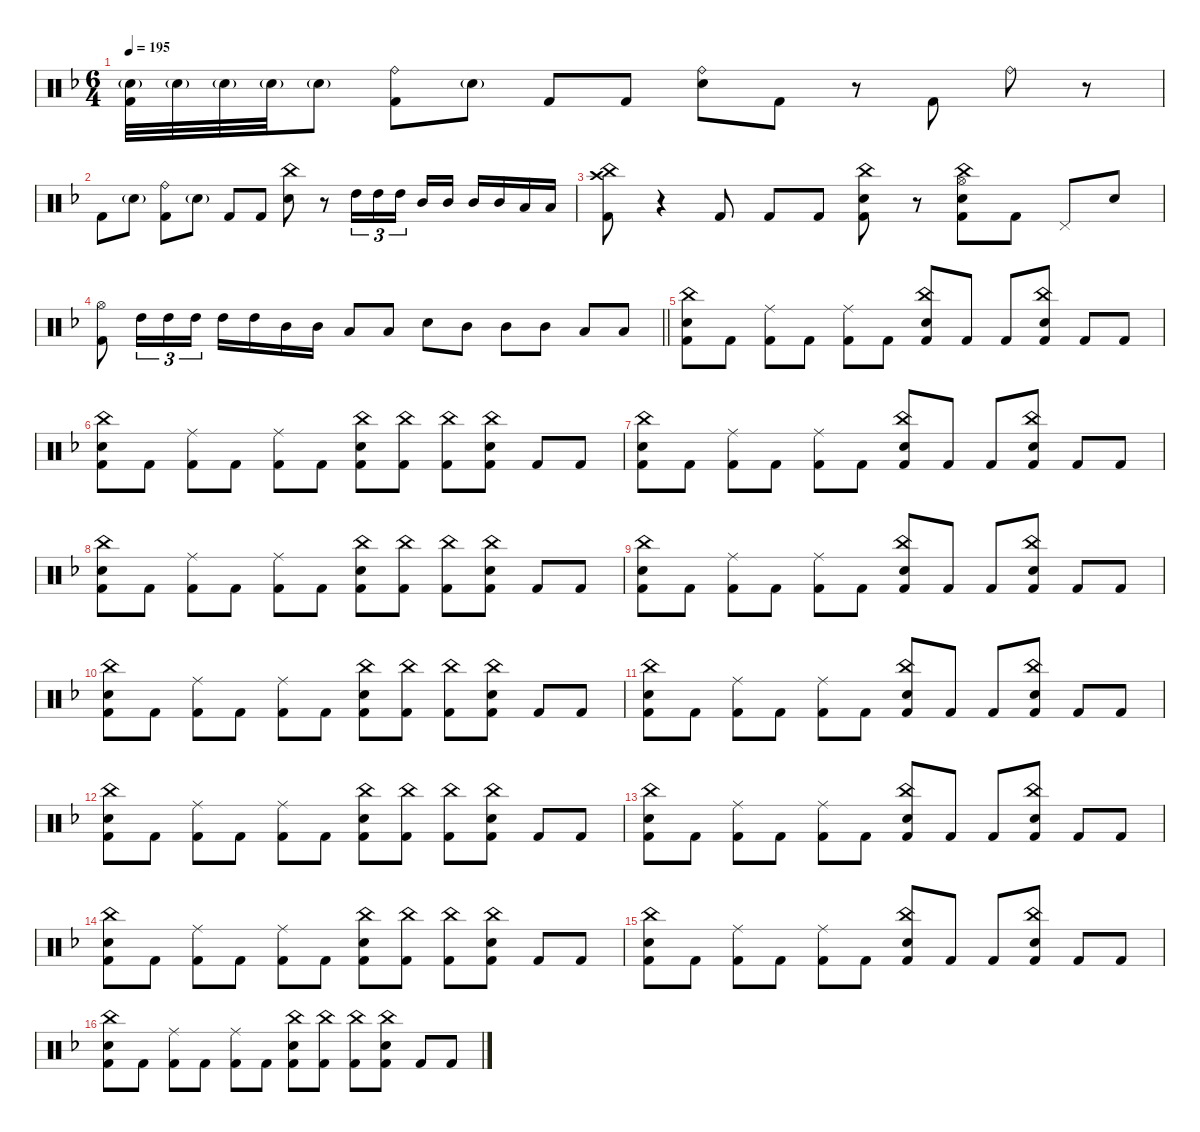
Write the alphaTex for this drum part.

\defaultSystemsLayout 4
\hideDynamics
\bracketExtendMode nobrackets
\singleTrackTrackNamePolicy hidden
\multiTrackTrackNamePolicy hidden
\firstSystemTrackNameMode fullname
\firstSystemTrackNameOrientation horizontal
\otherSystemsTrackNameOrientation horizontal
\track ("Drums" "drm.") {instrument percussion}
\staff {score}
\articulation defaults
\ts (6 4)
\tempo 195
\clef neutral
\ks dminor
("Snare (hit) 2"{g acc forcenatural} "Kick (hit) 2"{acc forcenatural}).32{dy mf beam Down} "Snare (hit) 2"{g acc forcenatural}.32{beam Down} "Snare (hit) 2"{g acc forcenatural}.32{beam Down} "Snare (hit) 2"{g acc forcenatural}.32{beam Down} "Snare (hit) 2"{g acc forcenatural}.8{beam Down} ("Ride (bell)"{acc forcenatural} "Kick (hit) 2"{acc forcenatural}).8{beam Down} "Snare (hit) 2"{g acc forcenatural}.8{beam Up} "Kick (hit) 2"{acc forcenatural}.8{beam Up} "Kick (hit) 2"{acc forcenatural}.8{beam Up} ("Ride (bell)"{acc forcenatural} "Snare (hit) 2"{acc forcenatural}).8{beam Down} "Kick (hit) 2"{acc forcenatural}.8{beam Down} r.8{beam Down} "Kick (hit) 2"{acc forcenatural}.8{beam Down} "Ride (bell)"{acc forcenatural}.8{beam Down} r.8{beam Down} |
"Kick (hit) 2"{acc forcenatural}.8{beam Down} "Snare (hit) 2"{g acc forcenatural}.8{beam Down} ("Ride (bell)"{acc forcenatural} "Kick (hit) 2"{acc forcenatural}).8{beam Down} "Snare (hit) 2"{g acc forcenatural}.8{beam Up} "Kick (hit) 2"{acc forcenatural}.8{beam Up} "Kick (hit) 2"{acc forcenatural}.8{beam Up} ("China (hit)"{acc forcenatural} "Snare (hit) 2"{acc forcenatural}).8{beam Down} r.8{beam Down} "High Tom (hit)"{acc forcenatural}.16{tu (3 2) dy ff beam Down} "High Tom (hit)"{acc forcenatural}.16{tu (3 2) beam Down} "High Tom (hit)"{acc forcenatural}.16{tu (3 2) beam Down} "Mid Tom (hit)"{acc forcenatural}.16{beam Up} "Mid Tom (hit)"{acc forcenatural}.16{beam Up} "Mid Tom (hit)"{acc forcenatural}.16{beam Up} "Mid Tom (hit)"{acc forcenatural}.16{beam Up} "Low Tom (hit)"{acc forcenatural}.16{beam Up} "Low Tom (hit)"{acc forcenatural}.16{beam Up} |
("China (hit)"{acc forcenatural} "Crash high (hit)"{acc forcenatural} "Kick (hit) 2"{acc forcenatural}).8{beam Down} r.4{beam Down} "Kick (hit) 2"{acc forcenatural}.8{beam Up} "Kick (hit) 2"{acc forcenatural}.8{beam Up} "Kick (hit) 2"{acc forcenatural}.8{beam Up} ("China (hit)"{acc forcenatural} "Snare (hit) 2"{acc forcenatural} "Kick (hit) 2"{acc forcenatural}).8{beam Down} r.8{beam Down} ("China (hit)"{acc forcenatural} "Hi-Hat (open)"{acc forcenatural} "Snare (hit) 2"{acc forcenatural} "Kick (hit) 2"{acc forcenatural}).8{beam Down} "Kick (hit) 2"{acc forcenatural}.8{beam Up} "Pedal Hi-Hat (hit)"{acc forcenatural}.8{beam Up} "Snare (hit) 2"{acc forcenatural}.8{beam Up} |
\barLineRight lightlight
("Hi-Hat (open)"{acc forcenatural} "Kick (hit) 2"{acc forcenatural}).8{beam Down} "High Tom (hit)"{acc forcenatural}.16{tu (3 2) beam Down} "High Tom (hit)"{acc forcenatural}.16{tu (3 2) beam Down} "High Tom (hit)"{acc forcenatural}.16{tu (3 2) beam Down} "High Tom (hit)"{acc forcenatural}.16{beam Down} "High Tom (hit)"{acc forcenatural}.16{beam Down} "Mid Tom (hit)"{acc forcenatural}.16{beam Up} "Mid Tom (hit)"{acc forcenatural}.16{beam Up} "Low Tom (hit)"{acc forcenatural}.8{beam Up} "Low Tom (hit)"{acc forcenatural}.8{beam Up} "Snare (hit) 2"{acc forcenatural}.8{beam Down} "Mid Tom (hit)"{acc forcenatural}.8{beam Down} "Mid Tom (hit)"{acc forcenatural}.8{beam Down} "Mid Tom (hit)"{acc forcenatural}.8{beam Up} "Low Tom (hit)"{acc forcenatural}.8{beam Up} "Low Tom (hit)"{acc forcenatural}.8{beam Up} |
("China (hit)"{acc forcenatural} "Snare (hit) 2"{acc forcenatural} "Kick (hit) 2"{acc forcenatural}).8{dy f beam Down} "Kick (hit) 2"{acc forcenatural}.8{beam Down} ("Ride (middle)"{acc forcenatural} "Kick (hit) 2"{acc forcenatural}).8{beam Down} "Kick (hit) 2"{acc forcenatural}.8{beam Down} ("Ride (middle)"{acc forcenatural} "Kick (hit) 2"{acc forcenatural}).8{beam Down} "Kick (hit) 2"{acc forcenatural}.8{beam Down} ("China (hit)"{acc forcenatural} "Snare (hit) 2"{acc forcenatural} "Kick (hit) 2"{acc forcenatural}).8{beam Up} "Kick (hit) 2"{acc forcenatural}.8{beam Up} "Kick (hit) 2"{acc forcenatural}.8{beam Up} ("China (hit)"{acc forcenatural} "Snare (hit) 2"{acc forcenatural} "Kick (hit) 2"{acc forcenatural}).8{beam Up} "Kick (hit) 2"{acc forcenatural}.8{beam Up} "Kick (hit) 2"{acc forcenatural}.8{beam Up} |
("China (hit)"{acc forcenatural} "Snare (hit) 2"{acc forcenatural} "Kick (hit) 2"{acc forcenatural}).8{beam Down} "Kick (hit) 2"{acc forcenatural}.8{beam Down} ("Ride (middle)"{acc forcenatural} "Kick (hit) 2"{acc forcenatural}).8{beam Down} "Kick (hit) 2"{acc forcenatural}.8{beam Down} ("Ride (middle)"{acc forcenatural} "Kick (hit) 2"{acc forcenatural}).8{beam Down} "Kick (hit) 2"{acc forcenatural}.8{beam Down} ("China (hit)"{acc forcenatural} "Snare (hit) 2"{acc forcenatural} "Kick (hit) 2"{acc forcenatural}).8{beam Down} ("China (hit)"{acc forcenatural} "Kick (hit) 2"{acc forcenatural}).8{beam Down} ("China (hit)"{acc forcenatural} "Kick (hit) 2"{acc forcenatural}).8{beam Down} ("China (hit)"{acc forcenatural} "Snare (hit) 2"{acc forcenatural} "Kick (hit) 2"{acc forcenatural}).8{beam Up} "Kick (hit) 2"{acc forcenatural}.8{beam Up} "Kick (hit) 2"{acc forcenatural}.8{beam Up} |
("China (hit)"{acc forcenatural} "Snare (hit) 2"{acc forcenatural} "Kick (hit) 2"{acc forcenatural}).8{beam Down} "Kick (hit) 2"{acc forcenatural}.8{beam Down} ("Ride (middle)"{acc forcenatural} "Kick (hit) 2"{acc forcenatural}).8{beam Down} "Kick (hit) 2"{acc forcenatural}.8{beam Down} ("Ride (middle)"{acc forcenatural} "Kick (hit) 2"{acc forcenatural}).8{beam Down} "Kick (hit) 2"{acc forcenatural}.8{beam Down} ("China (hit)"{acc forcenatural} "Snare (hit) 2"{acc forcenatural} "Kick (hit) 2"{acc forcenatural}).8{beam Up} "Kick (hit) 2"{acc forcenatural}.8{beam Up} "Kick (hit) 2"{acc forcenatural}.8{beam Up} ("China (hit)"{acc forcenatural} "Snare (hit) 2"{acc forcenatural} "Kick (hit) 2"{acc forcenatural}).8{beam Up} "Kick (hit) 2"{acc forcenatural}.8{beam Up} "Kick (hit) 2"{acc forcenatural}.8{beam Up} |
("China (hit)"{acc forcenatural} "Snare (hit) 2"{acc forcenatural} "Kick (hit) 2"{acc forcenatural}).8{beam Down} "Kick (hit) 2"{acc forcenatural}.8{beam Down} ("Ride (middle)"{acc forcenatural} "Kick (hit) 2"{acc forcenatural}).8{beam Down} "Kick (hit) 2"{acc forcenatural}.8{beam Down} ("Ride (middle)"{acc forcenatural} "Kick (hit) 2"{acc forcenatural}).8{beam Down} "Kick (hit) 2"{acc forcenatural}.8{beam Down} ("China (hit)"{acc forcenatural} "Snare (hit) 2"{acc forcenatural} "Kick (hit) 2"{acc forcenatural}).8{beam Down} ("China (hit)"{acc forcenatural} "Kick (hit) 2"{acc forcenatural}).8{beam Down} ("China (hit)"{acc forcenatural} "Kick (hit) 2"{acc forcenatural}).8{beam Down} ("China (hit)"{acc forcenatural} "Snare (hit) 2"{acc forcenatural} "Kick (hit) 2"{acc forcenatural}).8{beam Up} "Kick (hit) 2"{acc forcenatural}.8{beam Up} "Kick (hit) 2"{acc forcenatural}.8{beam Up} |
("China (hit)"{acc forcenatural} "Snare (hit) 2"{acc forcenatural} "Kick (hit) 2"{acc forcenatural}).8{beam Down} "Kick (hit) 2"{acc forcenatural}.8{beam Down} ("Ride (middle)"{acc forcenatural} "Kick (hit) 2"{acc forcenatural}).8{beam Down} "Kick (hit) 2"{acc forcenatural}.8{beam Down} ("Ride (middle)"{acc forcenatural} "Kick (hit) 2"{acc forcenatural}).8{beam Down} "Kick (hit) 2"{acc forcenatural}.8{beam Down} ("China (hit)"{acc forcenatural} "Snare (hit) 2"{acc forcenatural} "Kick (hit) 2"{acc forcenatural}).8{beam Up} "Kick (hit) 2"{acc forcenatural}.8{beam Up} "Kick (hit) 2"{acc forcenatural}.8{beam Up} ("China (hit)"{acc forcenatural} "Snare (hit) 2"{acc forcenatural} "Kick (hit) 2"{acc forcenatural}).8{beam Up} "Kick (hit) 2"{acc forcenatural}.8{beam Up} "Kick (hit) 2"{acc forcenatural}.8{beam Up} |
("China (hit)"{acc forcenatural} "Snare (hit) 2"{acc forcenatural} "Kick (hit) 2"{acc forcenatural}).8{beam Down} "Kick (hit) 2"{acc forcenatural}.8{beam Down} ("Ride (middle)"{acc forcenatural} "Kick (hit) 2"{acc forcenatural}).8{beam Down} "Kick (hit) 2"{acc forcenatural}.8{beam Down} ("Ride (middle)"{acc forcenatural} "Kick (hit) 2"{acc forcenatural}).8{beam Down} "Kick (hit) 2"{acc forcenatural}.8{beam Down} ("China (hit)"{acc forcenatural} "Snare (hit) 2"{acc forcenatural} "Kick (hit) 2"{acc forcenatural}).8{beam Down} ("China (hit)"{acc forcenatural} "Kick (hit) 2"{acc forcenatural}).8{beam Down} ("China (hit)"{acc forcenatural} "Kick (hit) 2"{acc forcenatural}).8{beam Down} ("China (hit)"{acc forcenatural} "Snare (hit) 2"{acc forcenatural} "Kick (hit) 2"{acc forcenatural}).8{beam Up} "Kick (hit) 2"{acc forcenatural}.8{beam Up} "Kick (hit) 2"{acc forcenatural}.8{beam Up} |
("China (hit)"{acc forcenatural} "Snare (hit) 2"{acc forcenatural} "Kick (hit) 2"{acc forcenatural}).8{beam Down} "Kick (hit) 2"{acc forcenatural}.8{beam Down} ("Ride (middle)"{acc forcenatural} "Kick (hit) 2"{acc forcenatural}).8{beam Down} "Kick (hit) 2"{acc forcenatural}.8{beam Down} ("Ride (middle)"{acc forcenatural} "Kick (hit) 2"{acc forcenatural}).8{beam Down} "Kick (hit) 2"{acc forcenatural}.8{beam Down} ("China (hit)"{acc forcenatural} "Snare (hit) 2"{acc forcenatural} "Kick (hit) 2"{acc forcenatural}).8{beam Up} "Kick (hit) 2"{acc forcenatural}.8{beam Up} "Kick (hit) 2"{acc forcenatural}.8{beam Up} ("China (hit)"{acc forcenatural} "Snare (hit) 2"{acc forcenatural} "Kick (hit) 2"{acc forcenatural}).8{beam Up} "Kick (hit) 2"{acc forcenatural}.8{beam Up} "Kick (hit) 2"{acc forcenatural}.8{beam Up} |
("China (hit)"{acc forcenatural} "Snare (hit) 2"{acc forcenatural} "Kick (hit) 2"{acc forcenatural}).8{beam Down} "Kick (hit) 2"{acc forcenatural}.8{beam Down} ("Ride (middle)"{acc forcenatural} "Kick (hit) 2"{acc forcenatural}).8{beam Down} "Kick (hit) 2"{acc forcenatural}.8{beam Down} ("Ride (middle)"{acc forcenatural} "Kick (hit) 2"{acc forcenatural}).8{beam Down} "Kick (hit) 2"{acc forcenatural}.8{beam Down} ("China (hit)"{acc forcenatural} "Snare (hit) 2"{acc forcenatural} "Kick (hit) 2"{acc forcenatural}).8{beam Down} ("China (hit)"{acc forcenatural} "Kick (hit) 2"{acc forcenatural}).8{beam Down} ("China (hit)"{acc forcenatural} "Kick (hit) 2"{acc forcenatural}).8{beam Down} ("China (hit)"{acc forcenatural} "Snare (hit) 2"{acc forcenatural} "Kick (hit) 2"{acc forcenatural}).8{beam Up} "Kick (hit) 2"{acc forcenatural}.8{beam Up} "Kick (hit) 2"{acc forcenatural}.8{beam Up} |
("China (hit)"{acc forcenatural} "Snare (hit) 2"{acc forcenatural} "Kick (hit) 2"{acc forcenatural}).8{beam Down} "Kick (hit) 2"{acc forcenatural}.8{beam Down} ("Ride (middle)"{acc forcenatural} "Kick (hit) 2"{acc forcenatural}).8{beam Down} "Kick (hit) 2"{acc forcenatural}.8{beam Down} ("Ride (middle)"{acc forcenatural} "Kick (hit) 2"{acc forcenatural}).8{beam Down} "Kick (hit) 2"{acc forcenatural}.8{beam Down} ("China (hit)"{acc forcenatural} "Snare (hit) 2"{acc forcenatural} "Kick (hit) 2"{acc forcenatural}).8{beam Up} "Kick (hit) 2"{acc forcenatural}.8{beam Up} "Kick (hit) 2"{acc forcenatural}.8{beam Up} ("China (hit)"{acc forcenatural} "Snare (hit) 2"{acc forcenatural} "Kick (hit) 2"{acc forcenatural}).8{beam Up} "Kick (hit) 2"{acc forcenatural}.8{beam Up} "Kick (hit) 2"{acc forcenatural}.8{beam Up} |
("China (hit)"{acc forcenatural} "Snare (hit) 2"{acc forcenatural} "Kick (hit) 2"{acc forcenatural}).8{beam Down} "Kick (hit) 2"{acc forcenatural}.8{beam Down} ("Ride (middle)"{acc forcenatural} "Kick (hit) 2"{acc forcenatural}).8{beam Down} "Kick (hit) 2"{acc forcenatural}.8{beam Down} ("Ride (middle)"{acc forcenatural} "Kick (hit) 2"{acc forcenatural}).8{beam Down} "Kick (hit) 2"{acc forcenatural}.8{beam Down} ("China (hit)"{acc forcenatural} "Snare (hit) 2"{acc forcenatural} "Kick (hit) 2"{acc forcenatural}).8{beam Down} ("China (hit)"{acc forcenatural} "Kick (hit) 2"{acc forcenatural}).8{beam Down} ("China (hit)"{acc forcenatural} "Kick (hit) 2"{acc forcenatural}).8{beam Down} ("China (hit)"{acc forcenatural} "Snare (hit) 2"{acc forcenatural} "Kick (hit) 2"{acc forcenatural}).8{beam Up} "Kick (hit) 2"{acc forcenatural}.8{beam Up} "Kick (hit) 2"{acc forcenatural}.8{beam Up} |
("China (hit)"{acc forcenatural} "Snare (hit) 2"{acc forcenatural} "Kick (hit) 2"{acc forcenatural}).8{beam Down} "Kick (hit) 2"{acc forcenatural}.8{beam Down} ("Ride (middle)"{acc forcenatural} "Kick (hit) 2"{acc forcenatural}).8{beam Down} "Kick (hit) 2"{acc forcenatural}.8{beam Down} ("Ride (middle)"{acc forcenatural} "Kick (hit) 2"{acc forcenatural}).8{beam Down} "Kick (hit) 2"{acc forcenatural}.8{beam Down} ("China (hit)"{acc forcenatural} "Snare (hit) 2"{acc forcenatural} "Kick (hit) 2"{acc forcenatural}).8{beam Up} "Kick (hit) 2"{acc forcenatural}.8{beam Up} "Kick (hit) 2"{acc forcenatural}.8{beam Up} ("China (hit)"{acc forcenatural} "Snare (hit) 2"{acc forcenatural} "Kick (hit) 2"{acc forcenatural}).8{beam Up} "Kick (hit) 2"{acc forcenatural}.8{beam Up} "Kick (hit) 2"{acc forcenatural}.8{beam Up} |
("China (hit)"{acc forcenatural} "Snare (hit) 2"{acc forcenatural} "Kick (hit) 2"{acc forcenatural}).8{beam Down} "Kick (hit) 2"{acc forcenatural}.8{beam Down} ("Ride (middle)"{acc forcenatural} "Kick (hit) 2"{acc forcenatural}).8{beam Down} "Kick (hit) 2"{acc forcenatural}.8{beam Down} ("Ride (middle)"{acc forcenatural} "Kick (hit) 2"{acc forcenatural}).8{beam Down} "Kick (hit) 2"{acc forcenatural}.8{beam Down} ("China (hit)"{acc forcenatural} "Snare (hit) 2"{acc forcenatural} "Kick (hit) 2"{acc forcenatural}).8{beam Down} ("China (hit)"{acc forcenatural} "Kick (hit) 2"{acc forcenatural}).8{beam Down} ("China (hit)"{acc forcenatural} "Kick (hit) 2"{acc forcenatural}).8{beam Down} ("China (hit)"{acc forcenatural} "Snare (hit) 2"{acc forcenatural} "Kick (hit) 2"{acc forcenatural}).8{beam Up} "Kick (hit) 2"{acc forcenatural}.8{beam Up} "Kick (hit) 2"{acc forcenatural}.8{beam Up}
